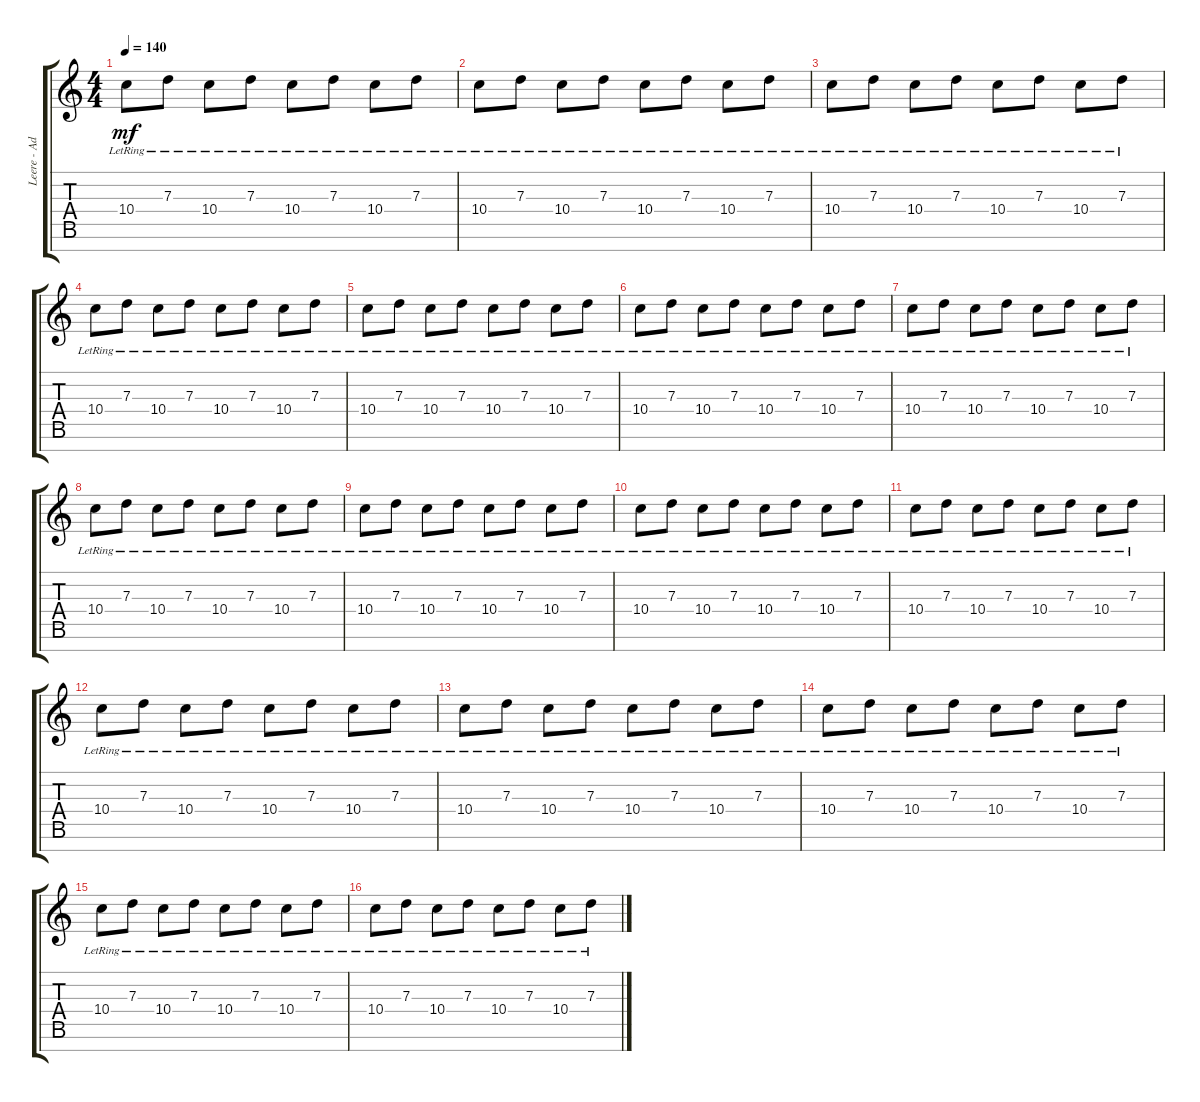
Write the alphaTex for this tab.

\track ("Leere - Additional Guitar" "Leere - Ad") {instrument distortionguitar}
\staff {score tabs}
\tuning (E4 B3 G3 D3 A2 E2 B1) {hide}
\ts (4 4)
\tempo 140
\clef g2
\ks c
10.4{lr}.8{dy mf} 7.3{lr}.8 10.4{lr}.8 7.3{lr}.8 10.4{lr}.8 7.3{lr}.8 10.4{lr}.8 7.3{lr}.8 |
10.4{lr}.8 7.3{lr}.8 10.4{lr}.8 7.3{lr}.8 10.4{lr}.8 7.3{lr}.8 10.4{lr}.8 7.3{lr}.8 |
10.4{lr}.8 7.3{lr}.8 10.4{lr}.8 7.3{lr}.8 10.4{lr}.8 7.3{lr}.8 10.4{lr}.8 7.3{lr}.8 |
10.4{lr}.8 7.3{lr}.8 10.4{lr}.8 7.3{lr}.8 10.4{lr}.8 7.3{lr}.8 10.4{lr}.8 7.3{lr}.8 |
10.4{lr}.8 7.3{lr}.8 10.4{lr}.8 7.3{lr}.8 10.4{lr}.8 7.3{lr}.8 10.4{lr}.8 7.3{lr}.8 |
10.4{lr}.8 7.3{lr}.8 10.4{lr}.8 7.3{lr}.8 10.4{lr}.8 7.3{lr}.8 10.4{lr}.8 7.3{lr}.8 |
10.4{lr}.8 7.3{lr}.8 10.4{lr}.8 7.3{lr}.8 10.4{lr}.8 7.3{lr}.8 10.4{lr}.8 7.3{lr}.8 |
10.4{lr}.8 7.3{lr}.8 10.4{lr}.8 7.3{lr}.8 10.4{lr}.8 7.3{lr}.8 10.4{lr}.8 7.3{lr}.8 |
10.4{lr}.8 7.3{lr}.8 10.4{lr}.8 7.3{lr}.8 10.4{lr}.8 7.3{lr}.8 10.4{lr}.8 7.3{lr}.8 |
10.4{lr}.8 7.3{lr}.8 10.4{lr}.8 7.3{lr}.8 10.4{lr}.8 7.3{lr}.8 10.4{lr}.8 7.3{lr}.8 |
10.4{lr}.8 7.3{lr}.8 10.4{lr}.8 7.3{lr}.8 10.4{lr}.8 7.3{lr}.8 10.4{lr}.8 7.3{lr}.8 |
10.4{lr}.8 7.3{lr}.8 10.4{lr}.8 7.3{lr}.8 10.4{lr}.8 7.3{lr}.8 10.4{lr}.8 7.3{lr}.8 |
10.4{lr}.8 7.3{lr}.8 10.4{lr}.8 7.3{lr}.8 10.4{lr}.8 7.3{lr}.8 10.4{lr}.8 7.3{lr}.8 |
10.4{lr}.8 7.3{lr}.8 10.4{lr}.8 7.3{lr}.8 10.4{lr}.8 7.3{lr}.8 10.4{lr}.8 7.3{lr}.8 |
10.4{lr}.8 7.3{lr}.8 10.4{lr}.8 7.3{lr}.8 10.4{lr}.8 7.3{lr}.8 10.4{lr}.8 7.3{lr}.8 |
10.4{lr}.8 7.3{lr}.8 10.4{lr}.8 7.3{lr}.8 10.4{lr}.8 7.3{lr}.8 10.4{lr}.8 7.3{lr}.8
